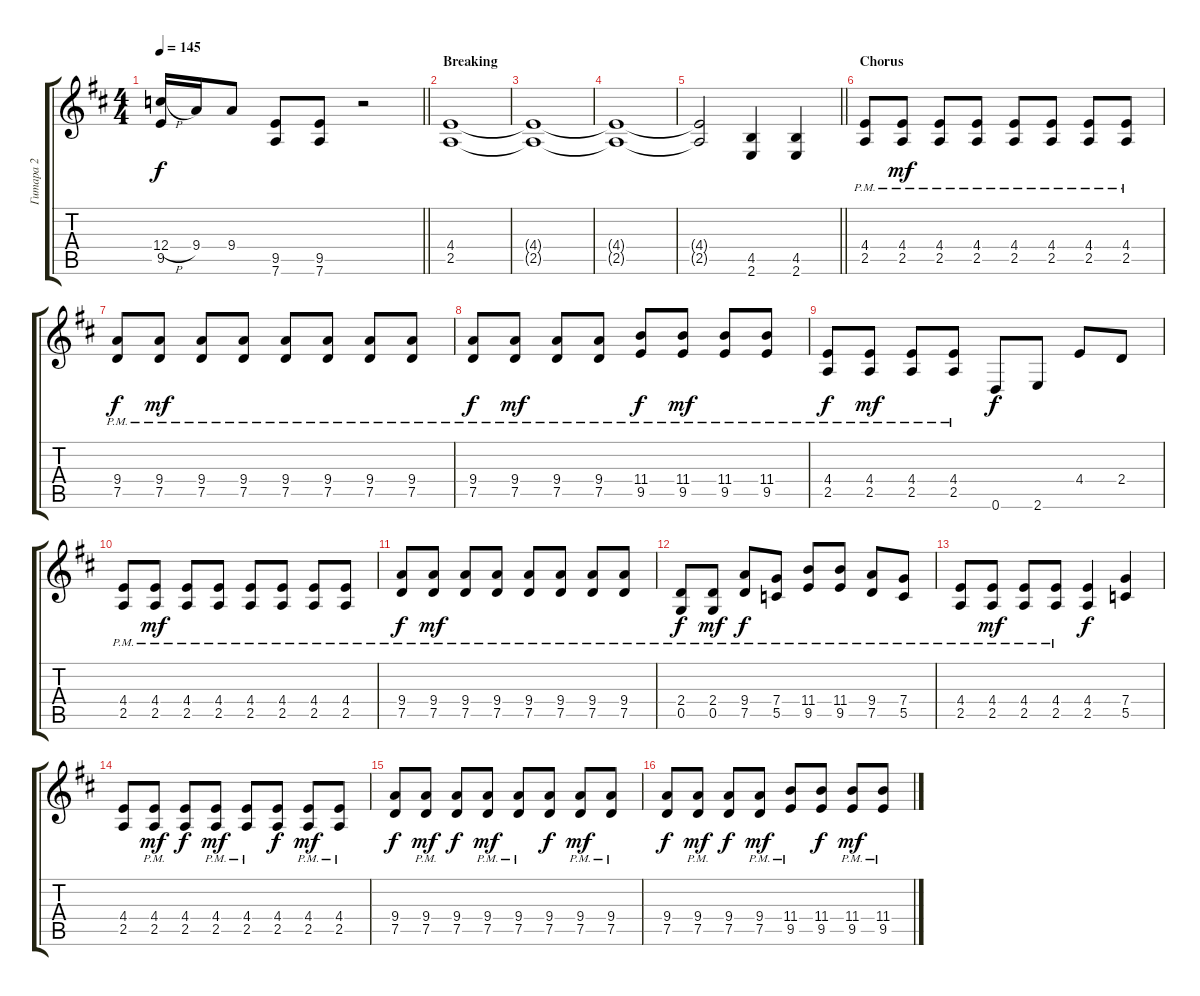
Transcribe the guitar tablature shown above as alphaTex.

\track ("Гитара 2" "Гитара 2") {instrument distortionguitar}
\staff {score tabs}
\tuning (D4 A3 F3 C3 G2 D2) {hide}
\ts (4 4)
\tempo 145
\clef g2
\barLineRight lightlight
\ks bminor
(12.4{h} 9.5).16{dy f} 9.4.16 9.4.8 (9.5 7.6).8 (9.5 7.6).8 r.2 |
\section ("" "Breaking")
(4.4 2.5).1 |
(4.4{t} 2.5{t}).1 |
(4.4{t} 2.5{t}).1 |
\barLineRight lightlight
(4.4{t} 2.5{t}).2 (4.5 2.6).4 (4.5 2.6).4 |
\section ("" "Chorus")
(4.4{pm} 2.5{pm}).8 (4.4{pm} 2.5{pm}).8{dy mf} (4.4{pm} 2.5{pm}).8 (4.4{pm} 2.5{pm}).8 (4.4{pm} 2.5{pm}).8 (4.4{pm} 2.5{pm}).8 (4.4{pm} 2.5{pm}).8 (4.4{pm} 2.5{pm}).8 |
(9.4{pm} 7.5{pm}).8{dy f} (9.4{pm} 7.5{pm}).8{dy mf} (9.4{pm} 7.5{pm}).8 (9.4{pm} 7.5{pm}).8 (9.4{pm} 7.5{pm}).8 (9.4{pm} 7.5{pm}).8 (9.4{pm} 7.5{pm}).8 (9.4{pm} 7.5{pm}).8 |
(9.4{pm} 7.5{pm}).8{dy f} (9.4{pm} 7.5{pm}).8{dy mf} (9.4{pm} 7.5{pm}).8 (9.4{pm} 7.5{pm}).8 (11.4{pm} 9.5{pm}).8{dy f} (11.4{pm} 9.5{pm}).8{dy mf} (11.4{pm} 9.5{pm}).8 (11.4{pm} 9.5{pm}).8 |
(4.4{pm} 2.5{pm}).8{dy f} (4.4{pm} 2.5{pm}).8{dy mf} (4.4{pm} 2.5{pm}).8 (4.4{pm} 2.5{pm}).8 0.6.8{dy f} 2.6.8 4.4.8 2.4.8 |
(4.4{pm} 2.5{pm}).8 (4.4{pm} 2.5{pm}).8{dy mf} (4.4{pm} 2.5{pm}).8 (4.4{pm} 2.5{pm}).8 (4.4{pm} 2.5{pm}).8 (4.4{pm} 2.5{pm}).8 (4.4{pm} 2.5{pm}).8 (4.4{pm} 2.5{pm}).8 |
(9.4{pm} 7.5{pm}).8{dy f} (9.4{pm} 7.5{pm}).8{dy mf} (9.4{pm} 7.5{pm}).8 (9.4{pm} 7.5{pm}).8 (9.4{pm} 7.5{pm}).8 (9.4{pm} 7.5{pm}).8 (9.4{pm} 7.5{pm}).8 (9.4{pm} 7.5{pm}).8 |
(2.4{pm} 0.5{pm}).8{dy f} (2.4{pm} 0.5{pm}).8{dy mf} (9.4{pm} 7.5{pm}).8{dy f} (7.4{pm} 5.5{pm}).8 (11.4{pm} 9.5{pm}).8 (11.4{pm} 9.5{pm}).8 (9.4{pm} 7.5{pm}).8 (7.4{pm} 5.5{pm}).8 |
(4.4{pm} 2.5{pm}).8 (4.4{pm} 2.5{pm}).8{dy mf} (4.4{pm} 2.5{pm}).8 (4.4{pm} 2.5{pm}).8 (4.4 2.5).4{dy f} (7.4 5.5).4 |
(4.4 2.5).8 (4.4{pm} 2.5{pm}).8{dy mf} (4.4 2.5).8{dy f} (4.4{pm} 2.5{pm}).8{dy mf} (4.4{pm} 2.5{pm}).8 (4.4 2.5).8{dy f} (4.4{pm} 2.5{pm}).8{dy mf} (4.4{pm} 2.5{pm}).8 |
(9.4 7.5).8{dy f} (9.4{pm} 7.5{pm}).8{dy mf} (9.4 7.5).8{dy f} (9.4{pm} 7.5{pm}).8{dy mf} (9.4{pm} 7.5{pm}).8 (9.4 7.5).8{dy f} (9.4{pm} 7.5{pm}).8{dy mf} (9.4{pm} 7.5{pm}).8 |
(9.4 7.5).8{dy f} (9.4{pm} 7.5{pm}).8{dy mf} (9.4 7.5).8{dy f} (9.4{pm} 7.5{pm}).8{dy mf} (11.4{pm} 9.5{pm}).8 (11.4 9.5).8{dy f} (11.4{pm} 9.5{pm}).8{dy mf} (11.4{pm} 9.5{pm}).8
